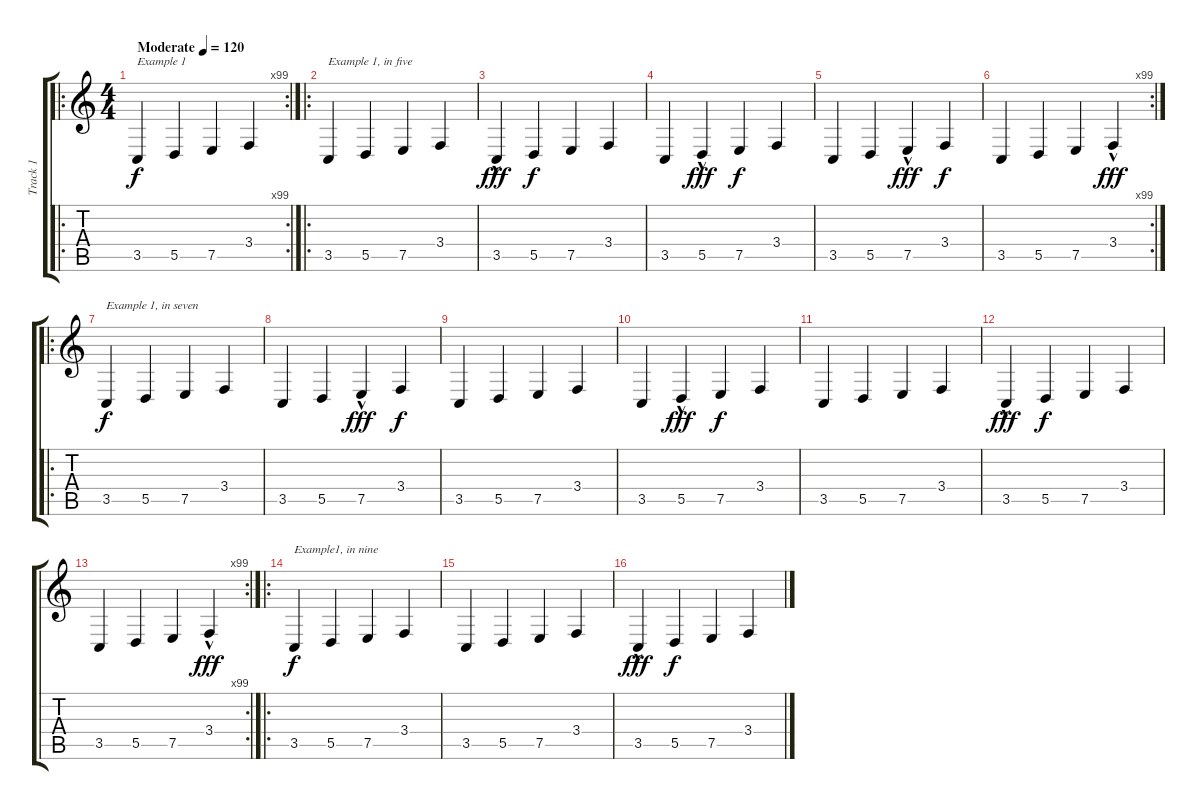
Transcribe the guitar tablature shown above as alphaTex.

\track ("Track 1" "Track 1") {instrument brightacousticpiano}
\staff {score tabs}
\tuning (E4 B3 G3 D3 A2 E2) {hide}
\ro
\rc 99
\ts (4 4)
\tempo (120 "Moderate")
\clef g2
\ks c
3.5.4{txt "Example 1" dy f instrument brightacousticpiano} 5.5.4 7.5.4 3.4.4 |
\ro
3.5.4{txt "Example 1, in five"} 5.5.4 7.5.4 3.4.4 |
3.5{hac}.4{dy fff} 5.5.4{dy f} 7.5.4 3.4.4 |
3.5.4 5.5{hac}.4{dy fff} 7.5.4{dy f} 3.4.4 |
3.5.4 5.5.4 7.5{hac}.4{dy fff} 3.4.4{dy f} |
\rc 99
3.5.4 5.5.4 7.5.4 3.4{hac}.4{dy fff} |
\ro
3.5.4{txt "Example 1, in seven" dy f} 5.5.4 7.5.4 3.4.4 |
3.5.4 5.5.4 7.5{hac}.4{dy fff} 3.4.4{dy f} |
3.5.4 5.5.4 7.5.4 3.4.4 |
3.5.4 5.5{hac}.4{dy fff} 7.5.4{dy f} 3.4.4 |
3.5.4 5.5.4 7.5.4 3.4.4 |
3.5{hac}.4{dy fff} 5.5.4{dy f} 7.5.4 3.4.4 |
\rc 99
3.5.4 5.5.4 7.5.4 3.4{hac}.4{dy fff} |
\ro
3.5.4{txt "Example1, in nine" dy f} 5.5.4 7.5.4 3.4.4 |
3.5.4 5.5.4 7.5.4 3.4.4 |
3.5{hac}.4{dy fff} 5.5.4{dy f} 7.5.4 3.4.4
